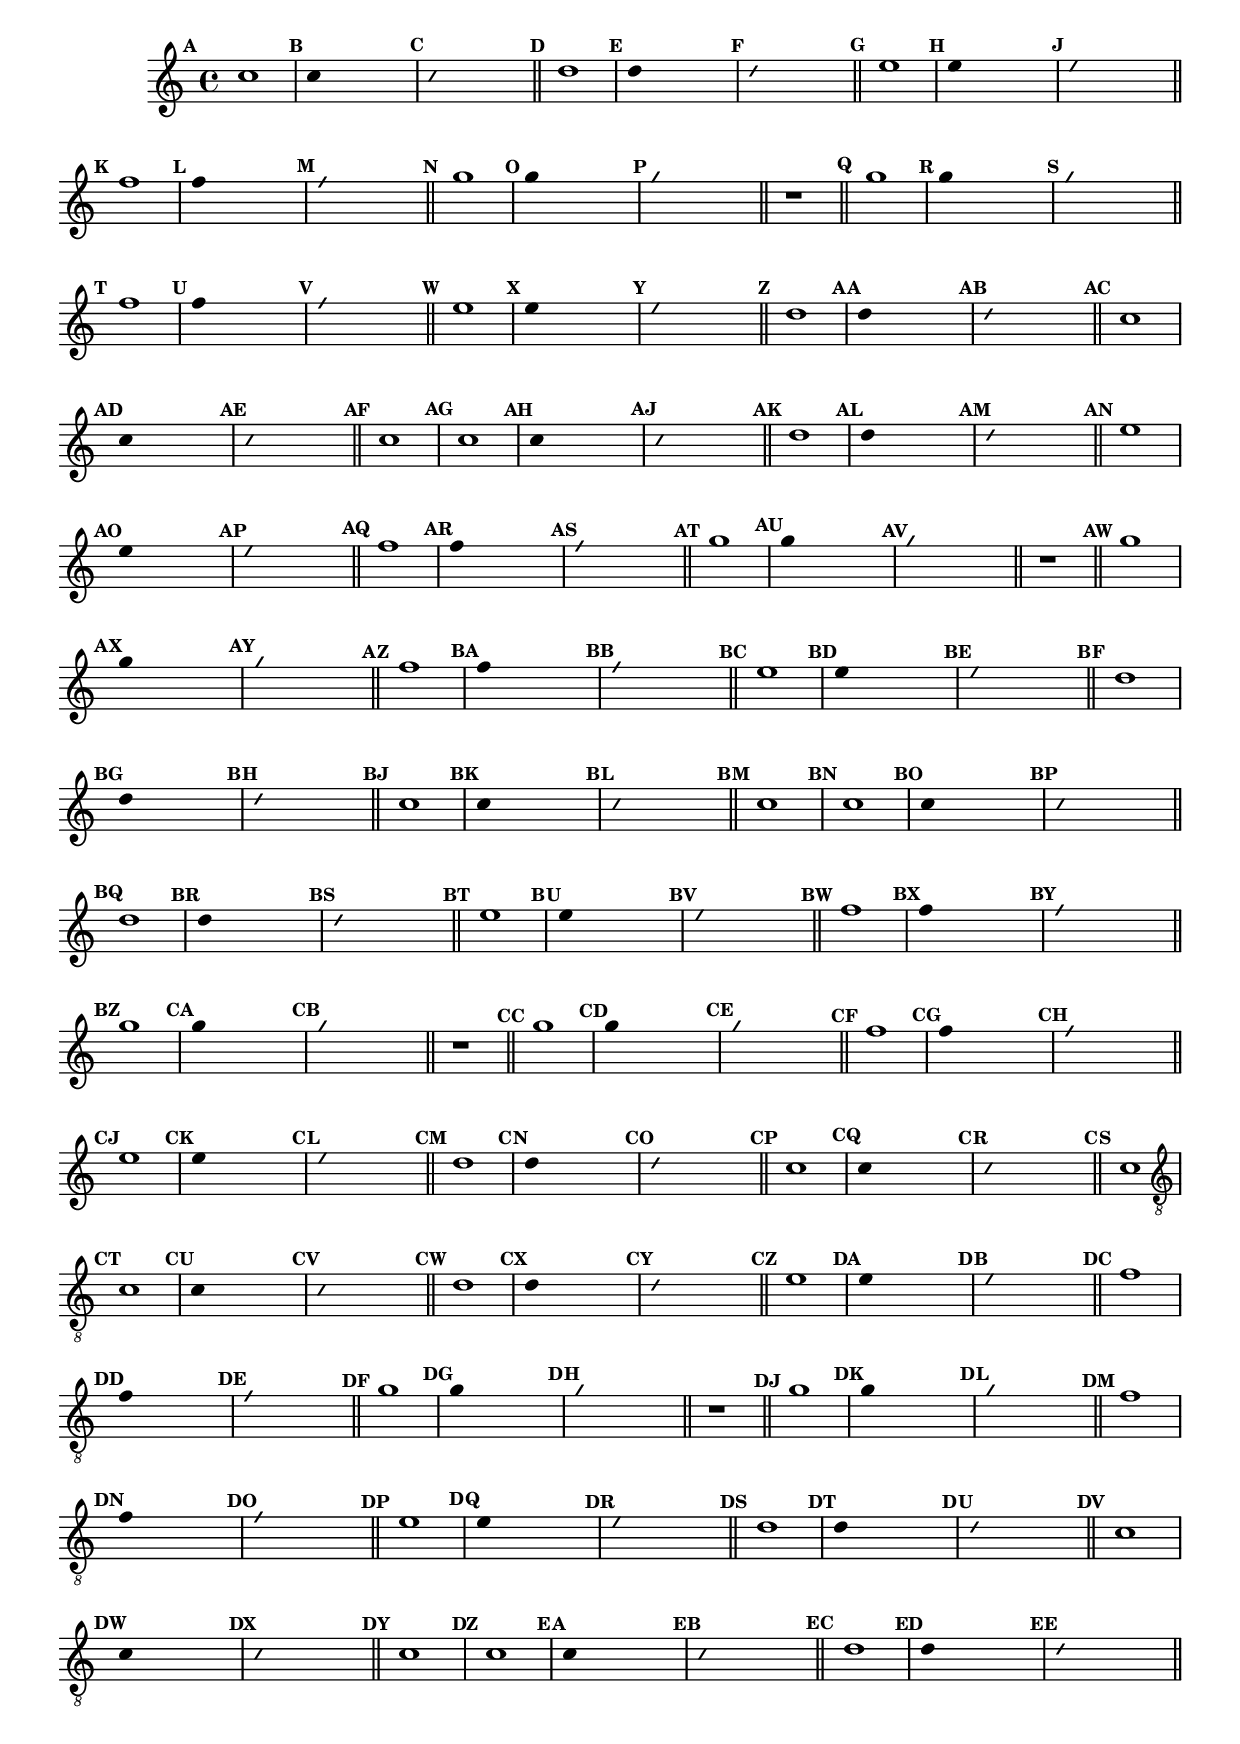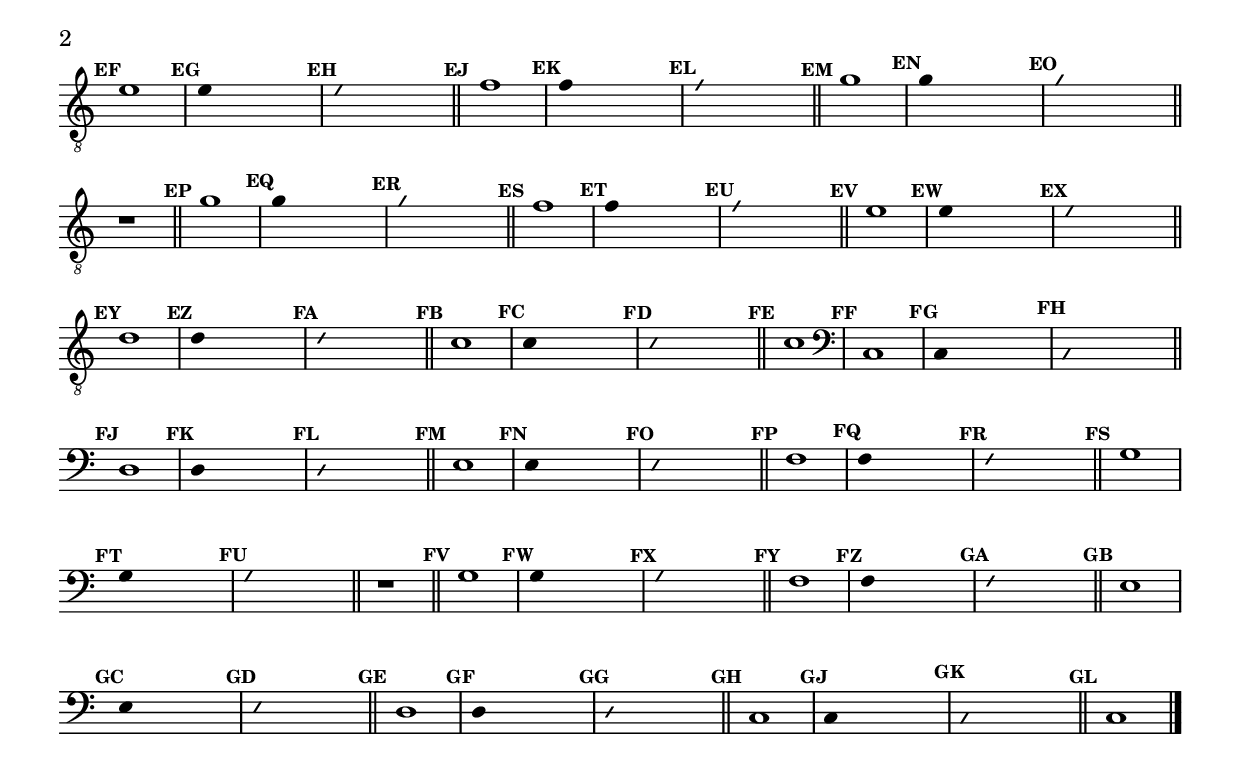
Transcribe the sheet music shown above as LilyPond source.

%% -*- coding: utf-8 -*-
\version "2.14.1"

%%\header { texidoc="Segunda Nota"}

\relative c'' {

  \override Staff.TimeSignature #'style = #'()
  \time 4/4 
  \override Score.BarNumber #'transparent = ##t
  \override Score.RehearsalMark #'font-size = #-2
  \set Score.markFormatter = #format-mark-numbers


  %% CAVAQUINHO - BANJO
  \tag #'cv {
    \mark \default c1
    \override Stem #'transparent = ##t
    \override Beam #'transparent = ##t

    \mark \default c4 s2.
    \override NoteHead #'style = #'slash
    \override NoteHead #'font-size = #-6

    \mark \default c4 s2.
    \revert NoteHead #'style
    \revert Stem #'transparent 
    \revert Beam #'transparent
    \revert NoteHead #'font-size
    \bar "||"


    \mark \default d1
    \override Stem #'transparent = ##t
    \override Beam #'transparent = ##t
    \once \override Voice.NoteHead #'stencil = #ly:text-interface::print
    \once \override Voice.NoteHead #'text = #(make-musicglyph-markup "noteheads.s2")
    \mark \default d4 s2.
    \override NoteHead #'style = #'slash
    \override NoteHead #'font-size = #-6
    \once \override Voice.NoteHead #'stencil = #ly:text-interface::print
    \once \override Voice.NoteHead #'text = #(make-musicglyph-markup "noteheads.s2slash")
    \mark \default d4 s2.
    \revert NoteHead #'style
    \revert Stem #'transparent 
    \revert NoteHead #'font-size
    \bar "||"


    \mark \default e1
    \override Stem #'transparent = ##t
    \override Beam #'transparent = ##t
    \once \override Voice.NoteHead #'stencil = #ly:text-interface::print
    \once \override Voice.NoteHead #'text = #(make-musicglyph-markup "noteheads.s2")
    \mark \default e4 s2.
    \override NoteHead #'style = #'slash
    \override NoteHead #'font-size = #-6
    \once \override Voice.NoteHead #'stencil = #ly:text-interface::print
    \once \override Voice.NoteHead #'text = #(make-musicglyph-markup "noteheads.s2slash")
    \mark \default e4 s2.
    \revert NoteHead #'style
    \revert Stem #'transparent 
    \revert NoteHead #'font-size
    \bar "||"

    \mark \default f1
    \override Stem #'transparent = ##t
    \override Beam #'transparent = ##t
    \once \override Voice.NoteHead #'stencil = #ly:text-interface::print
    \once \override Voice.NoteHead #'text = #(make-musicglyph-markup "noteheads.s2")
    \mark \default f4 s2.
    \override NoteHead #'style = #'slash
    \override NoteHead #'font-size = #-6
    \once \override Voice.NoteHead #'stencil = #ly:text-interface::print
    \once \override Voice.NoteHead #'text = #(make-musicglyph-markup "noteheads.s2slash")
    \mark \default f4 s2.
    \revert NoteHead #'style
    \revert Stem #'transparent 
    \revert NoteHead #'font-size
    \bar "||"

    \mark \default g1
    \override Stem #'transparent = ##t
    \once \override Voice.NoteHead #'stencil = #ly:text-interface::print
    \once \override Voice.NoteHead #'text = #(make-musicglyph-markup "noteheads.s2")
    \mark \default g4 s2.
    \override NoteHead #'style = #'slash
    \override NoteHead #'font-size = #-6
    \once \override Voice.NoteHead #'stencil = #ly:text-interface::print
    \once \override Voice.NoteHead #'text = #(make-musicglyph-markup "noteheads.s2slash")
    \mark \default g4 s2.
    \revert NoteHead #'style
    \revert Stem #'transparent 
    \revert NoteHead #'font-size
    \bar "||"

    r1
    \bar "||"

    \mark \default g1
    \override Stem #'transparent = ##t
    \once \override Voice.NoteHead #'stencil = #ly:text-interface::print
    \once \override Voice.NoteHead #'text = #(make-musicglyph-markup "noteheads.s2")
    \mark \default g4 s2.
    \override NoteHead #'style = #'slash
    \override NoteHead #'font-size = #-6
    \once \override Voice.NoteHead #'stencil = #ly:text-interface::print
    \once \override Voice.NoteHead #'text = #(make-musicglyph-markup "noteheads.s2slash")
    \mark \default g4 s2.
    \revert NoteHead #'style
    \revert Stem #'transparent 
    \revert NoteHead #'font-size
    \bar "||"

    \mark \default f1
    \override Stem #'transparent = ##t
    \once \override Voice.NoteHead #'stencil = #ly:text-interface::print
    \once \override Voice.NoteHead #'text = #(make-musicglyph-markup "noteheads.s2")
    \mark \default f4 s2.
    \override NoteHead #'style = #'slash
    \override NoteHead #'font-size = #-6
    \once \override Voice.NoteHead #'stencil = #ly:text-interface::print
    \once \override Voice.NoteHead #'text = #(make-musicglyph-markup "noteheads.s2slash")
    \mark \default f4 s2.
    \revert NoteHead #'style
    \revert Stem #'transparent 
    \revert NoteHead #'font-size
    \bar "||"

    \mark \default e1	
    \override Stem #'transparent = ##t
    \once \override Voice.NoteHead #'stencil = #ly:text-interface::print
    \once \override Voice.NoteHead #'text = #(make-musicglyph-markup "noteheads.s2")
    \mark \default e4 s2.
    \override NoteHead #'style = #'slash
    \override NoteHead #'font-size = #-6
    \once \override Voice.NoteHead #'stencil = #ly:text-interface::print
    \once \override Voice.NoteHead #'text = #(make-musicglyph-markup "noteheads.s2slash")
    \mark \default e4 s2.
    \revert NoteHead #'style
    \revert Stem #'transparent
    \revert NoteHead #'font-size
    \bar "||"

    \mark \default d1
    \override Stem #'transparent = ##t
    \once \override Voice.NoteHead #'stencil = #ly:text-interface::print
    \once \override Voice.NoteHead #'text = #(make-musicglyph-markup "noteheads.s2")
    \mark \default d4 s2.
    \override NoteHead #'style = #'slash
    \override NoteHead #'font-size = #-6
    \once \override Voice.NoteHead #'stencil = #ly:text-interface::print
    \once \override Voice.NoteHead #'text = #(make-musicglyph-markup "noteheads.s2slash")
    \mark \default d4 s2.
    \revert NoteHead #'style
    \revert Stem #'transparent 
    \revert NoteHead #'font-size
    \bar "||"

    \mark \default c1
    \override Stem #'transparent = ##t
    \once \override Voice.NoteHead #'stencil = #ly:text-interface::print
    \once \override Voice.NoteHead #'text = #(make-musicglyph-markup "noteheads.s2")
    \mark \default c4 s2.
    \override NoteHead #'style = #'slash
    \override NoteHead #'font-size = #-6
    \once \override Voice.NoteHead #'stencil = #ly:text-interface::print
    \once \override Voice.NoteHead #'text = #(make-musicglyph-markup "noteheads.s2slash")
    \mark \default c4 s2.
    \revert NoteHead #'style
    \revert Stem #'transparent 
    \revert NoteHead #'font-size
    \bar "||"
    \mark \default c1
  }

  %% BANDOLIM
  \tag #'bd {
    \mark \default c1
    \override Stem #'transparent = ##t
    \override Beam #'transparent = ##t

    \mark \default c4 s2.
    \override NoteHead #'style = #'slash
    \override NoteHead #'font-size = #-6

    \mark \default c4 s2.
    \revert NoteHead #'style
    \revert Stem #'transparent 
    \revert Beam #'transparent
    \revert NoteHead #'font-size
    \bar "||"


    \mark \default d1
    \override Stem #'transparent = ##t
    \override Beam #'transparent = ##t
    \once \override Voice.NoteHead #'stencil = #ly:text-interface::print
    \once \override Voice.NoteHead #'text = #(make-musicglyph-markup "noteheads.s2")
    \mark \default d4 s2.
    \override NoteHead #'style = #'slash
    \override NoteHead #'font-size = #-6
    \once \override Voice.NoteHead #'stencil = #ly:text-interface::print
    \once \override Voice.NoteHead #'text = #(make-musicglyph-markup "noteheads.s2slash")
    \mark \default d4 s2.
    \revert NoteHead #'style
    \revert Stem #'transparent 
    \revert NoteHead #'font-size
    \bar "||"


    \mark \default e1
    \override Stem #'transparent = ##t
    \override Beam #'transparent = ##t
    \once \override Voice.NoteHead #'stencil = #ly:text-interface::print
    \once \override Voice.NoteHead #'text = #(make-musicglyph-markup "noteheads.s2")
    \mark \default e4 s2.
    \override NoteHead #'style = #'slash
    \override NoteHead #'font-size = #-6
    \once \override Voice.NoteHead #'stencil = #ly:text-interface::print
    \once \override Voice.NoteHead #'text = #(make-musicglyph-markup "noteheads.s2slash")
    \mark \default e4 s2.
    \revert NoteHead #'style
    \revert Stem #'transparent 
    \revert NoteHead #'font-size
    \bar "||"

    \mark \default f1
    \override Stem #'transparent = ##t
    \override Beam #'transparent = ##t
    \once \override Voice.NoteHead #'stencil = #ly:text-interface::print
    \once \override Voice.NoteHead #'text = #(make-musicglyph-markup "noteheads.s2")
    \mark \default f4 s2.
    \override NoteHead #'style = #'slash
    \override NoteHead #'font-size = #-6
    \once \override Voice.NoteHead #'stencil = #ly:text-interface::print
    \once \override Voice.NoteHead #'text = #(make-musicglyph-markup "noteheads.s2slash")
    \mark \default f4 s2.
    \revert NoteHead #'style
    \revert Stem #'transparent 
    \revert NoteHead #'font-size
    \bar "||"

    \mark \default g1
    \override Stem #'transparent = ##t
    \once \override Voice.NoteHead #'stencil = #ly:text-interface::print
    \once \override Voice.NoteHead #'text = #(make-musicglyph-markup "noteheads.s2")
    \mark \default g4 s2.
    \override NoteHead #'style = #'slash
    \override NoteHead #'font-size = #-6
    \once \override Voice.NoteHead #'stencil = #ly:text-interface::print
    \once \override Voice.NoteHead #'text = #(make-musicglyph-markup "noteheads.s2slash")
    \mark \default g4 s2.
    \revert NoteHead #'style
    \revert Stem #'transparent 
    \revert NoteHead #'font-size
    \bar "||"

    r1
    \bar "||"

    \mark \default g1
    \override Stem #'transparent = ##t
    \once \override Voice.NoteHead #'stencil = #ly:text-interface::print
    \once \override Voice.NoteHead #'text = #(make-musicglyph-markup "noteheads.s2")
    \mark \default g4 s2.
    \override NoteHead #'style = #'slash
    \override NoteHead #'font-size = #-6
    \once \override Voice.NoteHead #'stencil = #ly:text-interface::print
    \once \override Voice.NoteHead #'text = #(make-musicglyph-markup "noteheads.s2slash")
    \mark \default g4 s2.
    \revert NoteHead #'style
    \revert Stem #'transparent 
    \revert NoteHead #'font-size
    \bar "||"

    \mark \default f1
    \override Stem #'transparent = ##t
    \once \override Voice.NoteHead #'stencil = #ly:text-interface::print
    \once \override Voice.NoteHead #'text = #(make-musicglyph-markup "noteheads.s2")
    \mark \default f4 s2.
    \override NoteHead #'style = #'slash
    \override NoteHead #'font-size = #-6
    \once \override Voice.NoteHead #'stencil = #ly:text-interface::print
    \once \override Voice.NoteHead #'text = #(make-musicglyph-markup "noteheads.s2slash")
    \mark \default f4 s2.
    \revert NoteHead #'style
    \revert Stem #'transparent 
    \revert NoteHead #'font-size
    \bar "||"

    \mark \default e1	
    \override Stem #'transparent = ##t
    \once \override Voice.NoteHead #'stencil = #ly:text-interface::print
    \once \override Voice.NoteHead #'text = #(make-musicglyph-markup "noteheads.s2")
    \mark \default e4 s2.
    \override NoteHead #'style = #'slash
    \override NoteHead #'font-size = #-6
    \once \override Voice.NoteHead #'stencil = #ly:text-interface::print
    \once \override Voice.NoteHead #'text = #(make-musicglyph-markup "noteheads.s2slash")
    \mark \default e4 s2.
    \revert NoteHead #'style
    \revert Stem #'transparent
    \revert NoteHead #'font-size
    \bar "||"

    \mark \default d1
    \override Stem #'transparent = ##t
    \once \override Voice.NoteHead #'stencil = #ly:text-interface::print
    \once \override Voice.NoteHead #'text = #(make-musicglyph-markup "noteheads.s2")
    \mark \default d4 s2.
    \override NoteHead #'style = #'slash
    \override NoteHead #'font-size = #-6
    \once \override Voice.NoteHead #'stencil = #ly:text-interface::print
    \once \override Voice.NoteHead #'text = #(make-musicglyph-markup "noteheads.s2slash")
    \mark \default d4 s2.
    \revert NoteHead #'style
    \revert Stem #'transparent 
    \revert NoteHead #'font-size
    \bar "||"

    \mark \default c1
    \override Stem #'transparent = ##t
    \once \override Voice.NoteHead #'stencil = #ly:text-interface::print
    \once \override Voice.NoteHead #'text = #(make-musicglyph-markup "noteheads.s2")
    \mark \default c4 s2.
    \override NoteHead #'style = #'slash
    \override NoteHead #'font-size = #-6
    \once \override Voice.NoteHead #'stencil = #ly:text-interface::print
    \once \override Voice.NoteHead #'text = #(make-musicglyph-markup "noteheads.s2slash")
    \mark \default c4 s2.
    \revert NoteHead #'style
    \revert Stem #'transparent 
    \revert NoteHead #'font-size
    \bar "||"
    \mark \default c1
  }

  %% VIOLA
  \tag #'va {
    \mark \default c1
    \override Stem #'transparent = ##t
    \override Beam #'transparent = ##t

    \mark \default c4 s2.
    \override NoteHead #'style = #'slash
    \override NoteHead #'font-size = #-6

    \mark \default c4 s2.
    \revert NoteHead #'style
    \revert Stem #'transparent 
    \revert Beam #'transparent
    \revert NoteHead #'font-size
    \bar "||"


    \mark \default d1
    \override Stem #'transparent = ##t
    \override Beam #'transparent = ##t
    \once \override Voice.NoteHead #'stencil = #ly:text-interface::print
    \once \override Voice.NoteHead #'text = #(make-musicglyph-markup "noteheads.s2")
    \mark \default d4 s2.
    \override NoteHead #'style = #'slash
    \override NoteHead #'font-size = #-6
    \once \override Voice.NoteHead #'stencil = #ly:text-interface::print
    \once \override Voice.NoteHead #'text = #(make-musicglyph-markup "noteheads.s2slash")
    \mark \default d4 s2.
    \revert NoteHead #'style
    \revert Stem #'transparent 
    \revert NoteHead #'font-size
    \bar "||"


    \mark \default e1
    \override Stem #'transparent = ##t
    \override Beam #'transparent = ##t
    \once \override Voice.NoteHead #'stencil = #ly:text-interface::print
    \once \override Voice.NoteHead #'text = #(make-musicglyph-markup "noteheads.s2")
    \mark \default e4 s2.
    \override NoteHead #'style = #'slash
    \override NoteHead #'font-size = #-6
    \once \override Voice.NoteHead #'stencil = #ly:text-interface::print
    \once \override Voice.NoteHead #'text = #(make-musicglyph-markup "noteheads.s2slash")
    \mark \default e4 s2.
    \revert NoteHead #'style
    \revert Stem #'transparent 
    \revert NoteHead #'font-size
    \bar "||"

    \mark \default f1
    \override Stem #'transparent = ##t
    \override Beam #'transparent = ##t
    \once \override Voice.NoteHead #'stencil = #ly:text-interface::print
    \once \override Voice.NoteHead #'text = #(make-musicglyph-markup "noteheads.s2")
    \mark \default f4 s2.
    \override NoteHead #'style = #'slash
    \override NoteHead #'font-size = #-6
    \once \override Voice.NoteHead #'stencil = #ly:text-interface::print
    \once \override Voice.NoteHead #'text = #(make-musicglyph-markup "noteheads.s2slash")
    \mark \default f4 s2.
    \revert NoteHead #'style
    \revert Stem #'transparent 
    \revert NoteHead #'font-size
    \bar "||"

    \mark \default g1
    \override Stem #'transparent = ##t
    \once \override Voice.NoteHead #'stencil = #ly:text-interface::print
    \once \override Voice.NoteHead #'text = #(make-musicglyph-markup "noteheads.s2")
    \mark \default g4 s2.
    \override NoteHead #'style = #'slash
    \override NoteHead #'font-size = #-6
    \once \override Voice.NoteHead #'stencil = #ly:text-interface::print
    \once \override Voice.NoteHead #'text = #(make-musicglyph-markup "noteheads.s2slash")
    \mark \default g4 s2.
    \revert NoteHead #'style
    \revert Stem #'transparent 
    \revert NoteHead #'font-size
    \bar "||"

    r1
    \bar "||"

    \mark \default g1
    \override Stem #'transparent = ##t
    \once \override Voice.NoteHead #'stencil = #ly:text-interface::print
    \once \override Voice.NoteHead #'text = #(make-musicglyph-markup "noteheads.s2")
    \mark \default g4 s2.
    \override NoteHead #'style = #'slash
    \override NoteHead #'font-size = #-6
    \once \override Voice.NoteHead #'stencil = #ly:text-interface::print
    \once \override Voice.NoteHead #'text = #(make-musicglyph-markup "noteheads.s2slash")
    \mark \default g4 s2.
    \revert NoteHead #'style
    \revert Stem #'transparent 
    \revert NoteHead #'font-size
    \bar "||"

    \mark \default f1
    \override Stem #'transparent = ##t
    \once \override Voice.NoteHead #'stencil = #ly:text-interface::print
    \once \override Voice.NoteHead #'text = #(make-musicglyph-markup "noteheads.s2")
    \mark \default f4 s2.
    \override NoteHead #'style = #'slash
    \override NoteHead #'font-size = #-6
    \once \override Voice.NoteHead #'stencil = #ly:text-interface::print
    \once \override Voice.NoteHead #'text = #(make-musicglyph-markup "noteheads.s2slash")
    \mark \default f4 s2.
    \revert NoteHead #'style
    \revert Stem #'transparent 
    \revert NoteHead #'font-size
    \bar "||"

    \mark \default e1	
    \override Stem #'transparent = ##t
    \once \override Voice.NoteHead #'stencil = #ly:text-interface::print
    \once \override Voice.NoteHead #'text = #(make-musicglyph-markup "noteheads.s2")
    \mark \default e4 s2.
    \override NoteHead #'style = #'slash
    \override NoteHead #'font-size = #-6
    \once \override Voice.NoteHead #'stencil = #ly:text-interface::print
    \once \override Voice.NoteHead #'text = #(make-musicglyph-markup "noteheads.s2slash")
    \mark \default e4 s2.
    \revert NoteHead #'style
    \revert Stem #'transparent
    \revert NoteHead #'font-size
    \bar "||"

    \mark \default d1
    \override Stem #'transparent = ##t
    \once \override Voice.NoteHead #'stencil = #ly:text-interface::print
    \once \override Voice.NoteHead #'text = #(make-musicglyph-markup "noteheads.s2")
    \mark \default d4 s2.
    \override NoteHead #'style = #'slash
    \override NoteHead #'font-size = #-6
    \once \override Voice.NoteHead #'stencil = #ly:text-interface::print
    \once \override Voice.NoteHead #'text = #(make-musicglyph-markup "noteheads.s2slash")
    \mark \default d4 s2.
    \revert NoteHead #'style
    \revert Stem #'transparent 
    \revert NoteHead #'font-size
    \bar "||"

    \mark \default c1
    \override Stem #'transparent = ##t
    \once \override Voice.NoteHead #'stencil = #ly:text-interface::print
    \once \override Voice.NoteHead #'text = #(make-musicglyph-markup "noteheads.s2")
    \mark \default c4 s2.
    \override NoteHead #'style = #'slash
    \override NoteHead #'font-size = #-6
    \once \override Voice.NoteHead #'stencil = #ly:text-interface::print
    \once \override Voice.NoteHead #'text = #(make-musicglyph-markup "noteheads.s2slash")
    \mark \default c4 s2.
    \revert NoteHead #'style
    \revert Stem #'transparent 
    \revert NoteHead #'font-size
    \bar "||"
    \mark \default c1
  }

  %% VIOLÃO TENOR
  \tag #'vt {
    \clef "G_8"
    \mark \default c,1
    \override Stem #'transparent = ##t
    \override Beam #'transparent = ##t

    \mark \default c4 s2.
    \override NoteHead #'style = #'slash
    \override NoteHead #'font-size = #-6

    \mark \default c4 s2.
    \revert NoteHead #'style
    \revert Stem #'transparent 
    \revert Beam #'transparent
    \revert NoteHead #'font-size
    \bar "||"


    \mark \default d1
    \override Stem #'transparent = ##t
    \override Beam #'transparent = ##t
    \once \override Voice.NoteHead #'stencil = #ly:text-interface::print
    \once \override Voice.NoteHead #'text = #(make-musicglyph-markup "noteheads.s2")
    \mark \default d4 s2.
    \override NoteHead #'style = #'slash
    \override NoteHead #'font-size = #-6
    \once \override Voice.NoteHead #'stencil = #ly:text-interface::print
    \once \override Voice.NoteHead #'text = #(make-musicglyph-markup "noteheads.s2slash")
    \mark \default d4 s2.
    \revert NoteHead #'style
    \revert Stem #'transparent 
    \revert NoteHead #'font-size
    \bar "||"


    \mark \default e1
    \override Stem #'transparent = ##t
    \override Beam #'transparent = ##t
    \once \override Voice.NoteHead #'stencil = #ly:text-interface::print
    \once \override Voice.NoteHead #'text = #(make-musicglyph-markup "noteheads.s2")
    \mark \default e4 s2.
    \override NoteHead #'style = #'slash
    \override NoteHead #'font-size = #-6
    \once \override Voice.NoteHead #'stencil = #ly:text-interface::print
    \once \override Voice.NoteHead #'text = #(make-musicglyph-markup "noteheads.s2slash")
    \mark \default e4 s2.
    \revert NoteHead #'style
    \revert Stem #'transparent 
    \revert NoteHead #'font-size
    \bar "||"

    \mark \default f1
    \override Stem #'transparent = ##t
    \override Beam #'transparent = ##t
    \once \override Voice.NoteHead #'stencil = #ly:text-interface::print
    \once \override Voice.NoteHead #'text = #(make-musicglyph-markup "noteheads.s2")
    \mark \default f4 s2.
    \override NoteHead #'style = #'slash
    \override NoteHead #'font-size = #-6
    \once \override Voice.NoteHead #'stencil = #ly:text-interface::print
    \once \override Voice.NoteHead #'text = #(make-musicglyph-markup "noteheads.s2slash")
    \mark \default f4 s2.
    \revert NoteHead #'style
    \revert Stem #'transparent 
    \revert NoteHead #'font-size
    \bar "||"

    \mark \default g1
    \override Stem #'transparent = ##t
    \once \override Voice.NoteHead #'stencil = #ly:text-interface::print
    \once \override Voice.NoteHead #'text = #(make-musicglyph-markup "noteheads.s2")
    \mark \default g4 s2.
    \override NoteHead #'style = #'slash
    \override NoteHead #'font-size = #-6
    \once \override Voice.NoteHead #'stencil = #ly:text-interface::print
    \once \override Voice.NoteHead #'text = #(make-musicglyph-markup "noteheads.s2slash")
    \mark \default g4 s2.
    \revert NoteHead #'style
    \revert Stem #'transparent 
    \revert NoteHead #'font-size
    \bar "||"

    r1
    \bar "||"

    \mark \default g1
    \override Stem #'transparent = ##t
    \once \override Voice.NoteHead #'stencil = #ly:text-interface::print
    \once \override Voice.NoteHead #'text = #(make-musicglyph-markup "noteheads.s2")
    \mark \default g4 s2.
    \override NoteHead #'style = #'slash
    \override NoteHead #'font-size = #-6
    \once \override Voice.NoteHead #'stencil = #ly:text-interface::print
    \once \override Voice.NoteHead #'text = #(make-musicglyph-markup "noteheads.s2slash")
    \mark \default g4 s2.
    \revert NoteHead #'style
    \revert Stem #'transparent 
    \revert NoteHead #'font-size
    \bar "||"

    \mark \default f1
    \override Stem #'transparent = ##t
    \once \override Voice.NoteHead #'stencil = #ly:text-interface::print
    \once \override Voice.NoteHead #'text = #(make-musicglyph-markup "noteheads.s2")
    \mark \default f4 s2.
    \override NoteHead #'style = #'slash
    \override NoteHead #'font-size = #-6
    \once \override Voice.NoteHead #'stencil = #ly:text-interface::print
    \once \override Voice.NoteHead #'text = #(make-musicglyph-markup "noteheads.s2slash")
    \mark \default f4 s2.
    \revert NoteHead #'style
    \revert Stem #'transparent 
    \revert NoteHead #'font-size
    \bar "||"

    \mark \default e1	
    \override Stem #'transparent = ##t
    \once \override Voice.NoteHead #'stencil = #ly:text-interface::print
    \once \override Voice.NoteHead #'text = #(make-musicglyph-markup "noteheads.s2")
    \mark \default e4 s2.
    \override NoteHead #'style = #'slash
    \override NoteHead #'font-size = #-6
    \once \override Voice.NoteHead #'stencil = #ly:text-interface::print
    \once \override Voice.NoteHead #'text = #(make-musicglyph-markup "noteheads.s2slash")
    \mark \default e4 s2.
    \revert NoteHead #'style
    \revert Stem #'transparent
    \revert NoteHead #'font-size
    \bar "||"

    \mark \default d1
    \override Stem #'transparent = ##t
    \once \override Voice.NoteHead #'stencil = #ly:text-interface::print
    \once \override Voice.NoteHead #'text = #(make-musicglyph-markup "noteheads.s2")
    \mark \default d4 s2.
    \override NoteHead #'style = #'slash
    \override NoteHead #'font-size = #-6
    \once \override Voice.NoteHead #'stencil = #ly:text-interface::print
    \once \override Voice.NoteHead #'text = #(make-musicglyph-markup "noteheads.s2slash")
    \mark \default d4 s2.
    \revert NoteHead #'style
    \revert Stem #'transparent 
    \revert NoteHead #'font-size
    \bar "||"

    \mark \default c1
    \override Stem #'transparent = ##t
    \once \override Voice.NoteHead #'stencil = #ly:text-interface::print
    \once \override Voice.NoteHead #'text = #(make-musicglyph-markup "noteheads.s2")
    \mark \default c4 s2.
    \override NoteHead #'style = #'slash
    \override NoteHead #'font-size = #-6
    \once \override Voice.NoteHead #'stencil = #ly:text-interface::print
    \once \override Voice.NoteHead #'text = #(make-musicglyph-markup "noteheads.s2slash")
    \mark \default c4 s2.
    \revert NoteHead #'style
    \revert Stem #'transparent 
    \revert NoteHead #'font-size
    \bar "||"
    \mark \default c1
  }

  %% VIOLÃO
  \tag #'vi {
    \clef "G_8"
    \mark \default c1
    \override Stem #'transparent = ##t
    \override Beam #'transparent = ##t

    \mark \default c4 s2.
    \override NoteHead #'style = #'slash
    \override NoteHead #'font-size = #-6

    \mark \default c4 s2.
    \revert NoteHead #'style
    \revert Stem #'transparent 
    \revert Beam #'transparent
    \revert NoteHead #'font-size
    \bar "||"


    \mark \default d1
    \override Stem #'transparent = ##t
    \override Beam #'transparent = ##t
    \once \override Voice.NoteHead #'stencil = #ly:text-interface::print
    \once \override Voice.NoteHead #'text = #(make-musicglyph-markup "noteheads.s2")
    \mark \default d4 s2.
    \override NoteHead #'style = #'slash
    \override NoteHead #'font-size = #-6
    \once \override Voice.NoteHead #'stencil = #ly:text-interface::print
    \once \override Voice.NoteHead #'text = #(make-musicglyph-markup "noteheads.s2slash")
    \mark \default d4 s2.
    \revert NoteHead #'style
    \revert Stem #'transparent 
    \revert NoteHead #'font-size
    \bar "||"


    \mark \default e1
    \override Stem #'transparent = ##t
    \override Beam #'transparent = ##t
    \once \override Voice.NoteHead #'stencil = #ly:text-interface::print
    \once \override Voice.NoteHead #'text = #(make-musicglyph-markup "noteheads.s2")
    \mark \default e4 s2.
    \override NoteHead #'style = #'slash
    \override NoteHead #'font-size = #-6
    \once \override Voice.NoteHead #'stencil = #ly:text-interface::print
    \once \override Voice.NoteHead #'text = #(make-musicglyph-markup "noteheads.s2slash")
    \mark \default e4 s2.
    \revert NoteHead #'style
    \revert Stem #'transparent 
    \revert NoteHead #'font-size
    \bar "||"

    \mark \default f1
    \override Stem #'transparent = ##t
    \override Beam #'transparent = ##t
    \once \override Voice.NoteHead #'stencil = #ly:text-interface::print
    \once \override Voice.NoteHead #'text = #(make-musicglyph-markup "noteheads.s2")
    \mark \default f4 s2.
    \override NoteHead #'style = #'slash
    \override NoteHead #'font-size = #-6
    \once \override Voice.NoteHead #'stencil = #ly:text-interface::print
    \once \override Voice.NoteHead #'text = #(make-musicglyph-markup "noteheads.s2slash")
    \mark \default f4 s2.
    \revert NoteHead #'style
    \revert Stem #'transparent 
    \revert NoteHead #'font-size
    \bar "||"

    \mark \default g1
    \override Stem #'transparent = ##t
    \once \override Voice.NoteHead #'stencil = #ly:text-interface::print
    \once \override Voice.NoteHead #'text = #(make-musicglyph-markup "noteheads.s2")
    \mark \default g4 s2.
    \override NoteHead #'style = #'slash
    \override NoteHead #'font-size = #-6
    \once \override Voice.NoteHead #'stencil = #ly:text-interface::print
    \once \override Voice.NoteHead #'text = #(make-musicglyph-markup "noteheads.s2slash")
    \mark \default g4 s2.
    \revert NoteHead #'style
    \revert Stem #'transparent 
    \revert NoteHead #'font-size
    \bar "||"

    r1
    \bar "||"

    \mark \default g1
    \override Stem #'transparent = ##t
    \once \override Voice.NoteHead #'stencil = #ly:text-interface::print
    \once \override Voice.NoteHead #'text = #(make-musicglyph-markup "noteheads.s2")
    \mark \default g4 s2.
    \override NoteHead #'style = #'slash
    \override NoteHead #'font-size = #-6
    \once \override Voice.NoteHead #'stencil = #ly:text-interface::print
    \once \override Voice.NoteHead #'text = #(make-musicglyph-markup "noteheads.s2slash")
    \mark \default g4 s2.
    \revert NoteHead #'style
    \revert Stem #'transparent 
    \revert NoteHead #'font-size
    \bar "||"

    \mark \default f1
    \override Stem #'transparent = ##t
    \once \override Voice.NoteHead #'stencil = #ly:text-interface::print
    \once \override Voice.NoteHead #'text = #(make-musicglyph-markup "noteheads.s2")
    \mark \default f4 s2.
    \override NoteHead #'style = #'slash
    \override NoteHead #'font-size = #-6
    \once \override Voice.NoteHead #'stencil = #ly:text-interface::print
    \once \override Voice.NoteHead #'text = #(make-musicglyph-markup "noteheads.s2slash")
    \mark \default f4 s2.
    \revert NoteHead #'style
    \revert Stem #'transparent 
    \revert NoteHead #'font-size
    \bar "||"

    \mark \default e1	
    \override Stem #'transparent = ##t
    \once \override Voice.NoteHead #'stencil = #ly:text-interface::print
    \once \override Voice.NoteHead #'text = #(make-musicglyph-markup "noteheads.s2")
    \mark \default e4 s2.
    \override NoteHead #'style = #'slash
    \override NoteHead #'font-size = #-6
    \once \override Voice.NoteHead #'stencil = #ly:text-interface::print
    \once \override Voice.NoteHead #'text = #(make-musicglyph-markup "noteheads.s2slash")
    \mark \default e4 s2.
    \revert NoteHead #'style
    \revert Stem #'transparent
    \revert NoteHead #'font-size
    \bar "||"

    \mark \default d1
    \override Stem #'transparent = ##t
    \once \override Voice.NoteHead #'stencil = #ly:text-interface::print
    \once \override Voice.NoteHead #'text = #(make-musicglyph-markup "noteheads.s2")
    \mark \default d4 s2.
    \override NoteHead #'style = #'slash
    \override NoteHead #'font-size = #-6
    \once \override Voice.NoteHead #'stencil = #ly:text-interface::print
    \once \override Voice.NoteHead #'text = #(make-musicglyph-markup "noteheads.s2slash")
    \mark \default d4 s2.
    \revert NoteHead #'style
    \revert Stem #'transparent 
    \revert NoteHead #'font-size
    \bar "||"

    \mark \default c1
    \override Stem #'transparent = ##t
    \once \override Voice.NoteHead #'stencil = #ly:text-interface::print
    \once \override Voice.NoteHead #'text = #(make-musicglyph-markup "noteheads.s2")
    \mark \default c4 s2.
    \override NoteHead #'style = #'slash
    \override NoteHead #'font-size = #-6
    \once \override Voice.NoteHead #'stencil = #ly:text-interface::print
    \once \override Voice.NoteHead #'text = #(make-musicglyph-markup "noteheads.s2slash")
    \mark \default c4 s2.
    \revert NoteHead #'style
    \revert Stem #'transparent 
    \revert NoteHead #'font-size
    \bar "||"
    \mark \default c1
  }

  %% BAIXO - BAIXOLÃO
  \tag #'bx {
    \clef bass
    \mark \default c,1
    \override Stem #'transparent = ##t
    \override Beam #'transparent = ##t

    \mark \default c4 s2.
    \override NoteHead #'style = #'slash
    \override NoteHead #'font-size = #-6

    \mark \default c4 s2.
    \revert NoteHead #'style
    \revert Stem #'transparent 
    \revert Beam #'transparent
    \revert NoteHead #'font-size
    \bar "||"


    \mark \default d1
    \override Stem #'transparent = ##t
    \override Beam #'transparent = ##t
    \once \override Voice.NoteHead #'stencil = #ly:text-interface::print
    \once \override Voice.NoteHead #'text = #(make-musicglyph-markup "noteheads.s2")
    \mark \default d4 s2.
    \override NoteHead #'style = #'slash
    \override NoteHead #'font-size = #-6
    \once \override Voice.NoteHead #'stencil = #ly:text-interface::print
    \once \override Voice.NoteHead #'text = #(make-musicglyph-markup "noteheads.s2slash")
    \mark \default d4 s2.
    \revert NoteHead #'style
    \revert Stem #'transparent 
    \revert NoteHead #'font-size
    \bar "||"


    \mark \default e1
    \override Stem #'transparent = ##t
    \override Beam #'transparent = ##t
    \once \override Voice.NoteHead #'stencil = #ly:text-interface::print
    \once \override Voice.NoteHead #'text = #(make-musicglyph-markup "noteheads.s2")
    \mark \default e4 s2.
    \override NoteHead #'style = #'slash
    \override NoteHead #'font-size = #-6
    \once \override Voice.NoteHead #'stencil = #ly:text-interface::print
    \once \override Voice.NoteHead #'text = #(make-musicglyph-markup "noteheads.s2slash")
    \mark \default e4 s2.
    \revert NoteHead #'style
    \revert Stem #'transparent 
    \revert NoteHead #'font-size
    \bar "||"

    \mark \default f1
    \override Stem #'transparent = ##t
    \override Beam #'transparent = ##t
    \once \override Voice.NoteHead #'stencil = #ly:text-interface::print
    \once \override Voice.NoteHead #'text = #(make-musicglyph-markup "noteheads.s2")
    \mark \default f4 s2.
    \override NoteHead #'style = #'slash
    \override NoteHead #'font-size = #-6
    \once \override Voice.NoteHead #'stencil = #ly:text-interface::print
    \once \override Voice.NoteHead #'text = #(make-musicglyph-markup "noteheads.s2slash")
    \mark \default f4 s2.
    \revert NoteHead #'style
    \revert Stem #'transparent 
    \revert NoteHead #'font-size
    \bar "||"

    \mark \default g1
    \override Stem #'transparent = ##t
    \once \override Voice.NoteHead #'stencil = #ly:text-interface::print
    \once \override Voice.NoteHead #'text = #(make-musicglyph-markup "noteheads.s2")
    \mark \default g4 s2.
    \override NoteHead #'style = #'slash
    \override NoteHead #'font-size = #-6
    \once \override Voice.NoteHead #'stencil = #ly:text-interface::print
    \once \override Voice.NoteHead #'text = #(make-musicglyph-markup "noteheads.s2slash")
    \mark \default g4 s2.
    \revert NoteHead #'style
    \revert Stem #'transparent 
    \revert NoteHead #'font-size
    \bar "||"

    r1
    \bar "||"

    \mark \default g1
    \override Stem #'transparent = ##t
    \once \override Voice.NoteHead #'stencil = #ly:text-interface::print
    \once \override Voice.NoteHead #'text = #(make-musicglyph-markup "noteheads.s2")
    \mark \default g4 s2.
    \override NoteHead #'style = #'slash
    \override NoteHead #'font-size = #-6
    \once \override Voice.NoteHead #'stencil = #ly:text-interface::print
    \once \override Voice.NoteHead #'text = #(make-musicglyph-markup "noteheads.s2slash")
    \mark \default g4 s2.
    \revert NoteHead #'style
    \revert Stem #'transparent 
    \revert NoteHead #'font-size
    \bar "||"

    \mark \default f1
    \override Stem #'transparent = ##t
    \once \override Voice.NoteHead #'stencil = #ly:text-interface::print
    \once \override Voice.NoteHead #'text = #(make-musicglyph-markup "noteheads.s2")
    \mark \default f4 s2.
    \override NoteHead #'style = #'slash
    \override NoteHead #'font-size = #-6
    \once \override Voice.NoteHead #'stencil = #ly:text-interface::print
    \once \override Voice.NoteHead #'text = #(make-musicglyph-markup "noteheads.s2slash")
    \mark \default f4 s2.
    \revert NoteHead #'style
    \revert Stem #'transparent 
    \revert NoteHead #'font-size
    \bar "||"

    \mark \default e1	
    \override Stem #'transparent = ##t
    \once \override Voice.NoteHead #'stencil = #ly:text-interface::print
    \once \override Voice.NoteHead #'text = #(make-musicglyph-markup "noteheads.s2")
    \mark \default e4 s2.
    \override NoteHead #'style = #'slash
    \override NoteHead #'font-size = #-6
    \once \override Voice.NoteHead #'stencil = #ly:text-interface::print
    \once \override Voice.NoteHead #'text = #(make-musicglyph-markup "noteheads.s2slash")
    \mark \default e4 s2.
    \revert NoteHead #'style
    \revert Stem #'transparent
    \revert NoteHead #'font-size
    \bar "||"

    \mark \default d1
    \override Stem #'transparent = ##t
    \once \override Voice.NoteHead #'stencil = #ly:text-interface::print
    \once \override Voice.NoteHead #'text = #(make-musicglyph-markup "noteheads.s2")
    \mark \default d4 s2.
    \override NoteHead #'style = #'slash
    \override NoteHead #'font-size = #-6
    \once \override Voice.NoteHead #'stencil = #ly:text-interface::print
    \once \override Voice.NoteHead #'text = #(make-musicglyph-markup "noteheads.s2slash")
    \mark \default d4 s2.
    \revert NoteHead #'style
    \revert Stem #'transparent 
    \revert NoteHead #'font-size
    \bar "||"

    \mark \default c1
    \override Stem #'transparent = ##t
    \once \override Voice.NoteHead #'stencil = #ly:text-interface::print
    \once \override Voice.NoteHead #'text = #(make-musicglyph-markup "noteheads.s2")
    \mark \default c4 s2.
    \override NoteHead #'style = #'slash
    \override NoteHead #'font-size = #-6
    \once \override Voice.NoteHead #'stencil = #ly:text-interface::print
    \once \override Voice.NoteHead #'text = #(make-musicglyph-markup "noteheads.s2slash")
    \mark \default c4 s2.
    \revert NoteHead #'style
    \revert Stem #'transparent 
    \revert NoteHead #'font-size
    \bar "||"
    \mark \default c1
  }


  %% END DOCUMENT
  \bar "|."
}